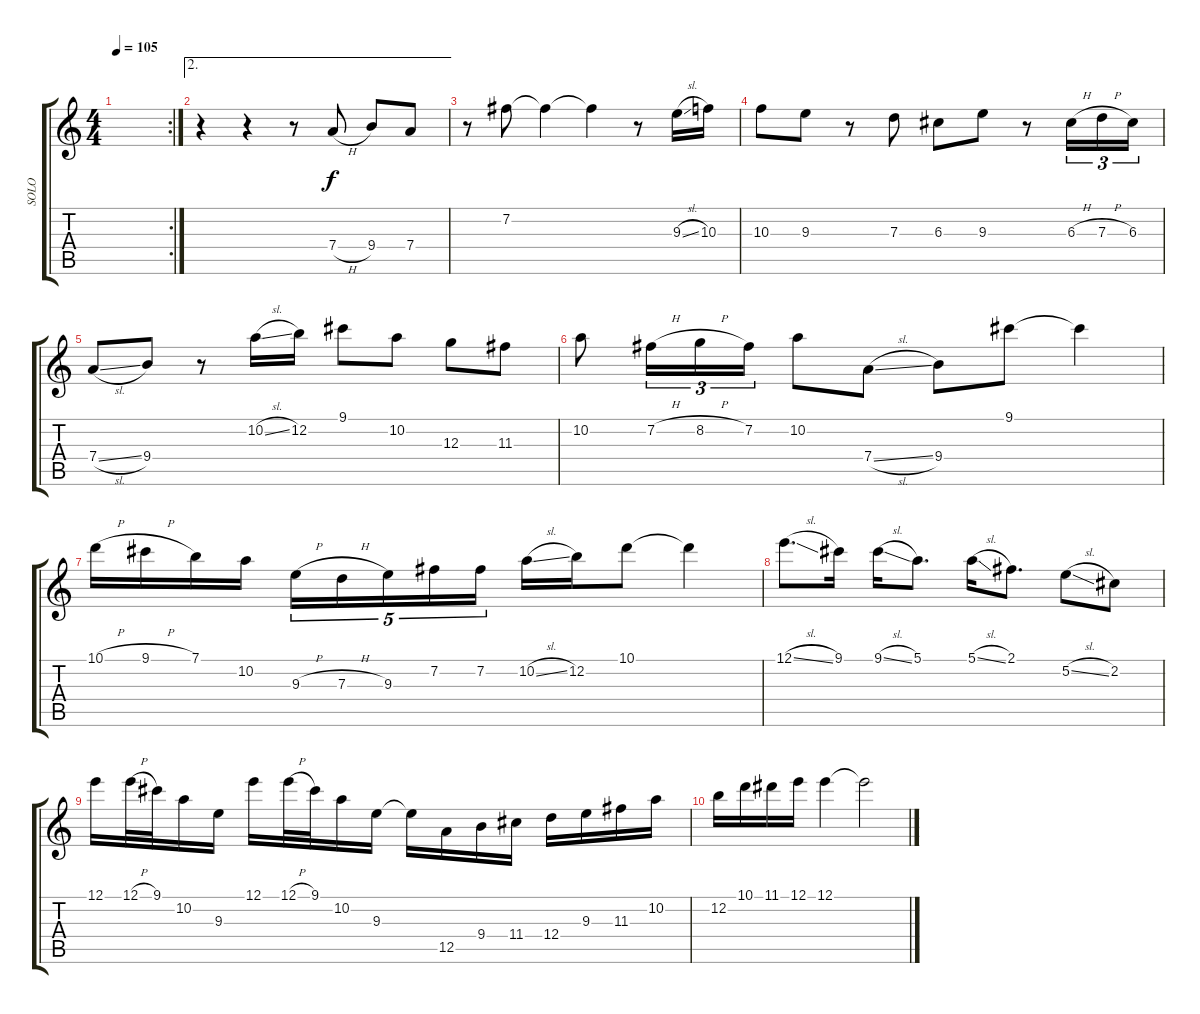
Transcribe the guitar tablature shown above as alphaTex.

\track ("SOLO" "SOLO") {instrument acousticguitarsteel}
\staff {score tabs}
\tuning (E4 B3 G3 D3 A2 E2) {hide}
\rc 2
\ts (4 4)
\tempo 105
\clef g2
\ks c
|
\ae 2
r.4 r.4 r.8 7.4{h}.8 9.4.8 7.4.8 |
r.8 7.2.8 7.2{t}.4 7.2{t}.4 r.8 9.3{sl}.16 10.3.16 |
10.3.8 9.3.8 r.8 7.3.8 6.3.8 9.3.8 r.8 6.3{h}.16{tu (3 2)} 7.3{h}.16{tu (3 2)} 6.3.16{tu (3 2)} |
7.4{sl}.8 9.4.8 r.8 10.2{sl}.16 12.2.16 9.1.8 10.2.8 12.3.8 11.3.8 |
10.2.8 7.2{h}.16{tu (3 2)} 8.2{h}.16{tu (3 2)} 7.2.16{tu (3 2)} 10.2.8 7.4{sl}.8 9.4.8 9.1.8 9.1{t}.4 |
10.1{h}.16 9.1{h}.16 7.1.16 10.2.16 9.3{h}.16{tu (5 4)} 7.3{h}.16{tu (5 4)} 9.3.16{tu (5 4)} 7.2.16{tu (5 4)} 7.2.16{tu (5 4)} 10.2{sl}.16 12.2.16 10.1.8 10.1{t}.4 |
12.1{sl}.8{d} 9.1.16 9.1{sl}.16 5.1.8{d} 5.1{sl}.16 2.1.8{d} 5.2{sl}.8 2.2.8 |
12.1.16 12.1{h}.32 9.1.32 10.2.16 9.3.16 12.1.16 12.1{h}.32 9.1.32 10.2.16 9.3.16 9.3{t}.16 12.5.16 9.4.16 11.4.16 12.4.16 9.3.16 11.3.16 10.2.16 |
12.2.16 10.1.16 11.1.16 12.1.16 12.1.4 12.1{t}.2
